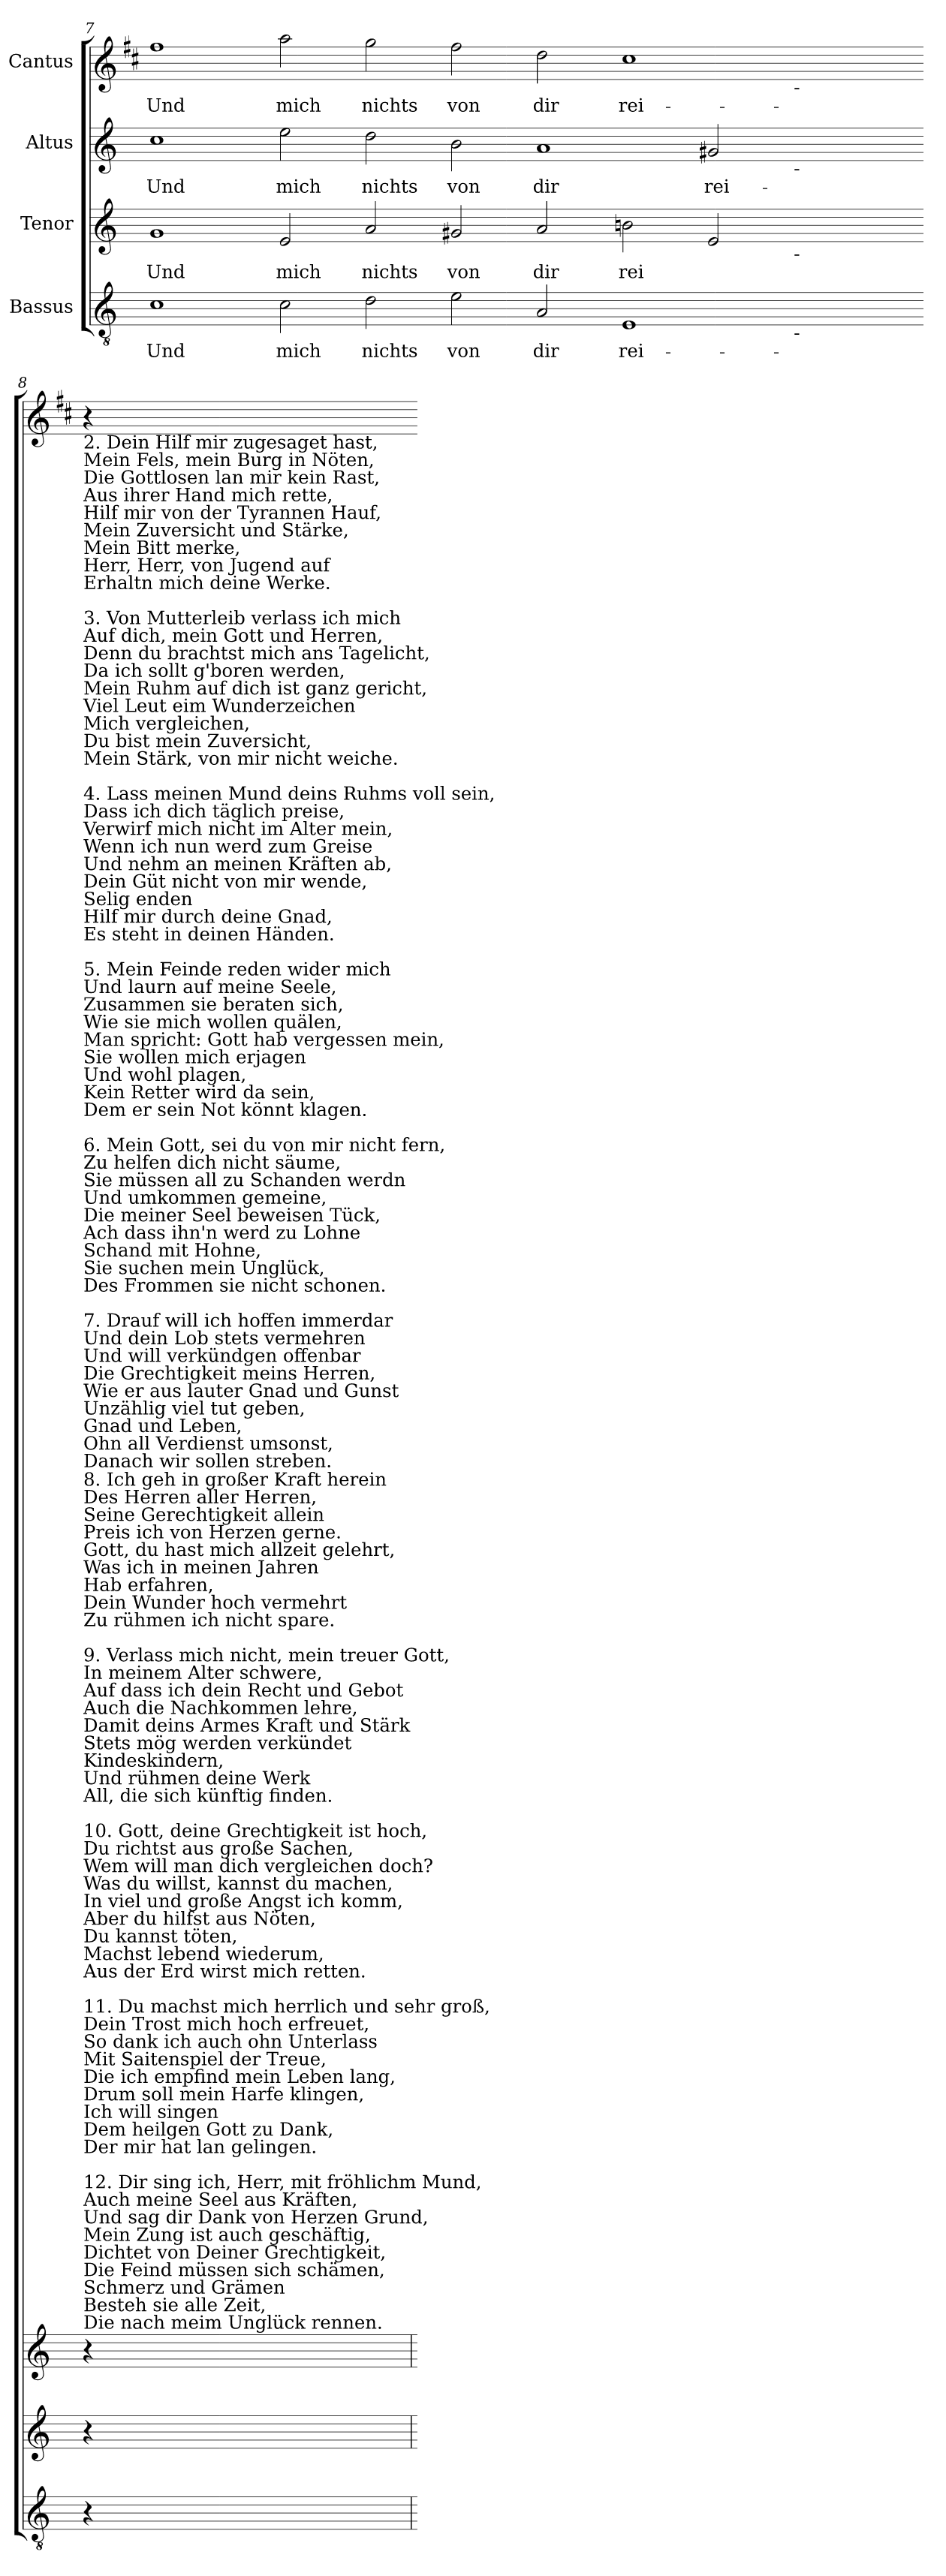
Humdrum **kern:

**kern	**text	**kern	**text	**kern	**text	**kern	**text
*part4	*part4	*part3	*part3	*part2	*part2	*part1	*part1
*staff4	*staff4	*staff3	*staff3	*staff2	*staff2	*staff1	*staff1
*I"Bassus	*	*I"Tenor	*	*I"Altus	*	*I"Cantus	*
*clefGv2	*	*clefG2	*	*clefG2	*	*clefG2	*
*	*	*	*	*	*	*ITrd1c2	*
*k[]	*	*k[]	*	*k[]	*	*k[]	*
*C:	*	*C:	*	*C:	*	*C:	*
=7	=7	=7	=7	=7	=7	=7	=7
!	!LO:LY:b	!	!LO:LY:b	!	!LO:LY:b	!	!LO:LY:b
1c	Und	1g	Und	1cc	Und	1ee	Und
!	!LO:LY:b	!	!LO:LY:b	!	!LO:LY:b	!	!LO:LY:b
2c	mich	2e	mich	2ee	mich	2gg	mich
!	!LO:LY:b	!	!LO:LY:b	!	!LO:LY:b	!	!LO:LY:b
2d	nichts	2a	nichts	2dd	nichts	2ff	nichts
!	!LO:LY:b	!	!LO:LY:b	!	!LO:LY:b	!	!LO:LY:b
2e	von	2g#X	von	2b	von	2ee	von
!	!LO:LY:b	!	!LO:LY:b	!	!LO:LY:b	!	!LO:LY:b
2A	dir	2a	dir	1a	dir	2cc	dir
!	!LO:LY:b	!	!LO:LY:b	!	!	!	!LO:LY:b
1E	rei-	2bn	rei	.	.	1b	rei-
!	!	!	!	!	!LO:LY:b	!	!
.	.	2e	.	2g#X	rei-	.	.
!	!	!	!	!	!	!LO:TX:b:t=-	!
!	!	!	!	!LO:TX:b:t=-	!	!	!
!	!	!LO:TX:b:t=-	!	!	!	!	!
!LO:TX:b:t=-	!	!	!	!	!	!	!
!	!LO:LY:b	!	!LO:LY:b	!	!LO:LY:b	!	!LO:LY:b
1Ayy	-ße.	1eyy	ße.	1ayy	-ße.	1ayy	-ße.
!!LO:LB:g=z
=8-	=8-	=8-	=8-	=8-	=8-	=8-	=8-
!	!	!	!	!	!	!LO:TX:b:t=2. Dein Hilf mir zugesaget hast,\nMein Fels, mein Burg in Nöten,\nDie Gottlosen lan mir kein Rast,\nAus ihrer Hand mich rette,\nHilf mir von der Tyrannen Hauf,\nMein Zuversicht und Stärke,\nMein Bitt merke,\nHerr, Herr, von Jugend auf\nErhaltn mich deine Werke.\n\n3. Von Mutterleib verlass ich mich\nAuf dich, mein Gott und Herren,\nDenn du brachtst mich ans Tagelicht,\nDa ich sollt g'boren werden,\nMein Ruhm auf dich ist ganz gericht,\nViel Leut eim Wunderzeichen\nMich vergleichen,\nDu bist mein Zuversicht,\nMein Stärk, von mir nicht weiche.\n\n4. Lass meinen Mund deins Ruhms voll sein,\nDass ich dich täglich preise,\nVerwirf mich nicht im Alter mein,\nWenn ich nun werd zum Greise\nUnd nehm an meinen Kräften ab,\nDein Güt nicht von mir wende,\nSelig enden\nHilf mir durch deine Gnad,\nEs steht in deinen Händen.\n\n5. Mein Feinde reden wider mich\nUnd laurn auf meine Seele,\nZusammen sie beraten sich,\nWie sie mich wollen quälen,\nMan spricht&colon; Gott hab vergessen mein,\nSie wollen mich erjagen\nUnd wohl plagen,\nKein Retter wird da sein,\nDem er sein Not könnt klagen.\n\n6. Mein Gott, sei du von mir nicht fern,\nZu helfen dich nicht säume,\nSie müssen all zu Schanden werdn\nUnd umkommen gemeine,\nDie meiner Seel beweisen Tück,\nAch dass ihn'n werd zu Lohne\nSchand mit Hohne,\nSie suchen mein Unglück,\nDes Frommen sie nicht schonen.\n\n7. Drauf will ich hoffen immerdar\nUnd dein Lob stets vermehren\nUnd will verkündgen offenbar\nDie Grechtigkeit meins Herren,\nWie er aus lauter Gnad und Gunst\nUnzählig viel tut geben,\nGnad und Leben,\nOhn all Verdienst umsonst,\nDanach wir sollen streben.	!
!	!	!	!	!	!	!LO:TX:b:t=8. Ich geh in großer Kraft herein\nDes Herren aller Herren,\nSeine Gerechtigkeit allein\nPreis ich von Herzen gerne.\nGott, du hast mich allzeit gelehrt,\nWas ich in meinen Jahren\nHab erfahren,\nDein Wunder hoch vermehrt\nZu rühmen ich nicht spare.\n\n9. Verlass mich nicht, mein treuer Gott,\nIn meinem Alter schwere,\nAuf dass ich dein Recht und Gebot\nAuch die Nachkommen lehre,\nDamit deins Armes Kraft und Stärk\nStets mög werden verkündet\nKindeskindern,\nUnd rühmen deine Werk\nAll, die sich künftig finden.\n\n10. Gott, deine Grechtigkeit ist hoch,\nDu richtst aus große Sachen,\nWem will man dich vergleichen doch?\nWas du willst, kannst du machen,\nIn viel und große Angst ich komm,\nAber du hilfst aus Nöten,\nDu kannst töten,\nMachst lebend wiederum,\nAus der Erd wirst mich retten.\n\n11. Du machst mich herrlich und sehr groß,\nDein Trost mich hoch erfreuet,\nSo dank ich auch ohn Unterlass\nMit Saitenspiel der Treue,\nDie ich empfind mein Leben lang,\nDrum soll mein Harfe klingen,\nIch will singen\nDem heilgen Gott zu Dank,\nDer mir hat lan gelingen.\n\n12. Dir sing ich, Herr, mit fröhlichm Mund,\nAuch meine Seel aus Kräften,\nUnd sag dir Dank von Herzen Grund,\nMein Zung ist auch geschäftig,\nDichtet von Deiner Grechtigkeit,\nDie Feind müssen sich schämen,\nSchmerz und Grämen\nBesteh sie alle Zeit,\nDie nach meim Unglück rennen.	!
4r	.	4r	.	4r	.	4r	.
=	=-	=	=-	=	=-	=-	=-
*-	*-	*-	*-	*-	*-	*-	*-
